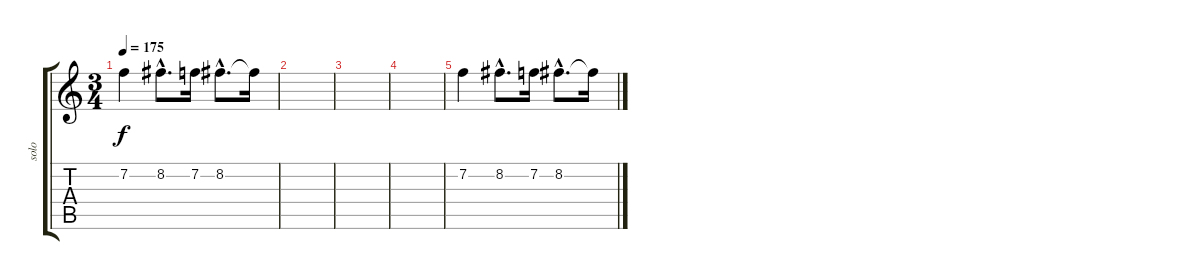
\track ("solo" "solo") {instrument acousticguitarsteel}
\staff {score tabs}
\tuning (Eb4 Bb3 Gb3 Db3 Ab2 Eb2) {hide}
\ts (3 4)
\tempo 175
\clef g2
\ks c
7.2.4{dy f} 8.2{hac}.8{d} 7.2.16 8.2{hac}.8{d} 8.2{t}.16 |
|
|
|
7.2.4 8.2{hac}.8{d} 7.2.16 8.2{hac}.8{d} 8.2{t}.16
